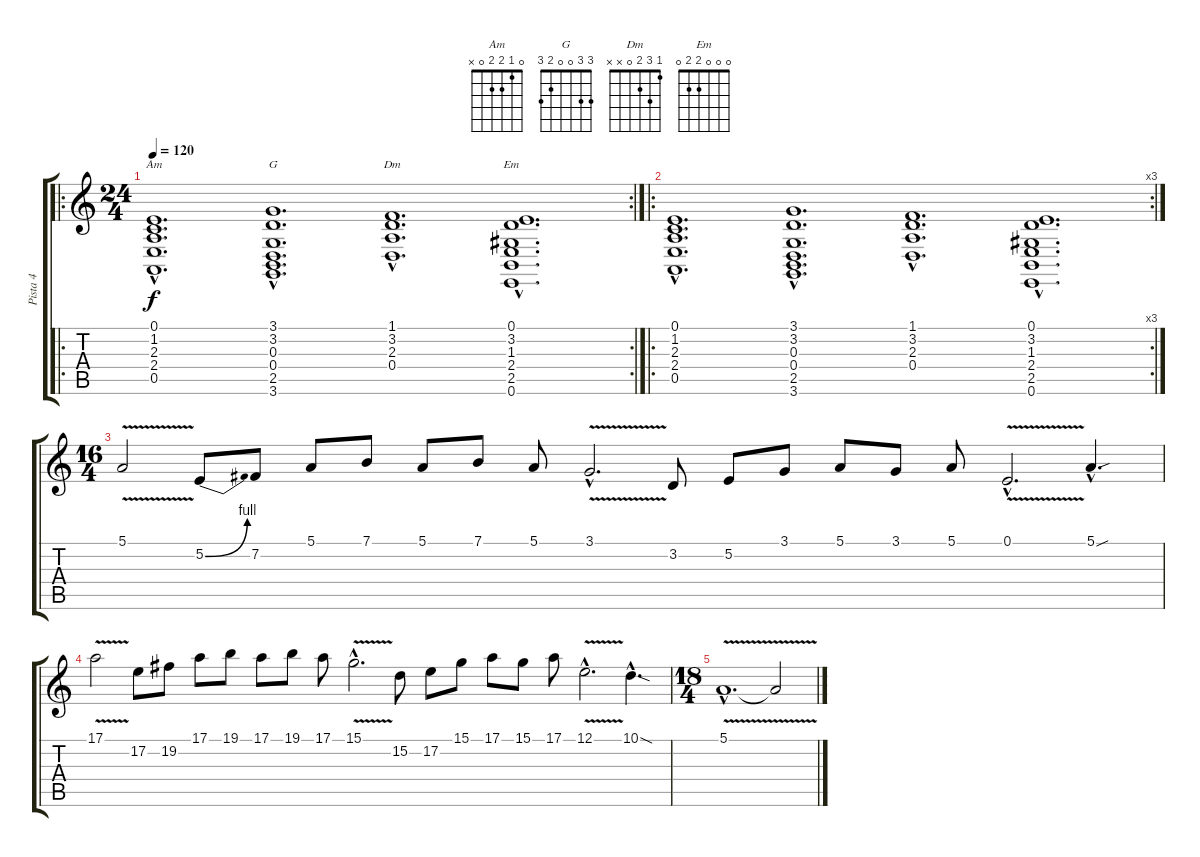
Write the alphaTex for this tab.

\track ("Pista 4" "Pista 4") {instrument acousticgrandpiano}
\staff {score tabs}
\tuning (E4 B3 G3 D3 A2 E2) {hide}
\chord ("Am" 0 1 2 2 0 x)
\chord ("G" 3 3 0 0 2 3) {barre 0}
\chord ("Dm" 1 3 2 0 x x)
\chord ("Em" 0 0 0 2 2 0)
\ro
\rc 2
\ts (24 4)
\tempo 120
\clef g2
\ks c
(0.1{hac} 1.2{hac} 2.3{hac} 2.4{hac} 0.5{hac}).1{d ch "Am" dy f} (3.1{hac} 3.2{hac} 0.3{hac} 0.4{hac} 2.5{hac} 3.6{hac}).1{d ch "G"} (1.1{hac} 3.2{hac} 2.3{hac} 0.4{hac}).1{d ch "Dm"} (0.1{hac} 3.2{hac} 1.3{hac} 2.4{hac} 2.5{hac} 0.6{hac}).1{d ch "Em"} |
\ro
\rc 3
(0.1{hac} 1.2{hac} 2.3{hac} 2.4{hac} 0.5{hac}).1{d} (3.1{hac} 3.2{hac} 0.3{hac} 0.4{hac} 2.5{hac} 3.6{hac}).1{d} (1.1{hac} 3.2{hac} 2.3{hac} 0.4{hac}).1{d} (0.1{hac} 3.2{hac} 1.3{hac} 2.4{hac} 2.5{hac} 0.6{hac}).1{d} |
\ts (16 4)
5.1{v}.2{instrument overdrivenguitar} 5.2{be (bend 0 0 60 4)}.8 7.2.8 5.1.8 7.1.8 5.1.8 7.1.8 5.1.8 3.1{v hac}.2{d} 3.2.8 5.2.8 3.1.8 5.1.8 3.1.8 5.1.8 0.1{v hac}.2{d} 5.1{sou hac}.4{d} |
17.1{v}.2 17.2.8 19.2.8 17.1.8 19.1.8 17.1.8 19.1.8 17.1.8 15.1{v hac}.2{d} 15.2.8 17.2.8 15.1.8 17.1.8 15.1.8 17.1.8 12.1{v hac}.2{d} 10.1{sod hac}.4{d} |
\ts (18 4)
5.1{v hac}.1{d} 5.1{t}.2
